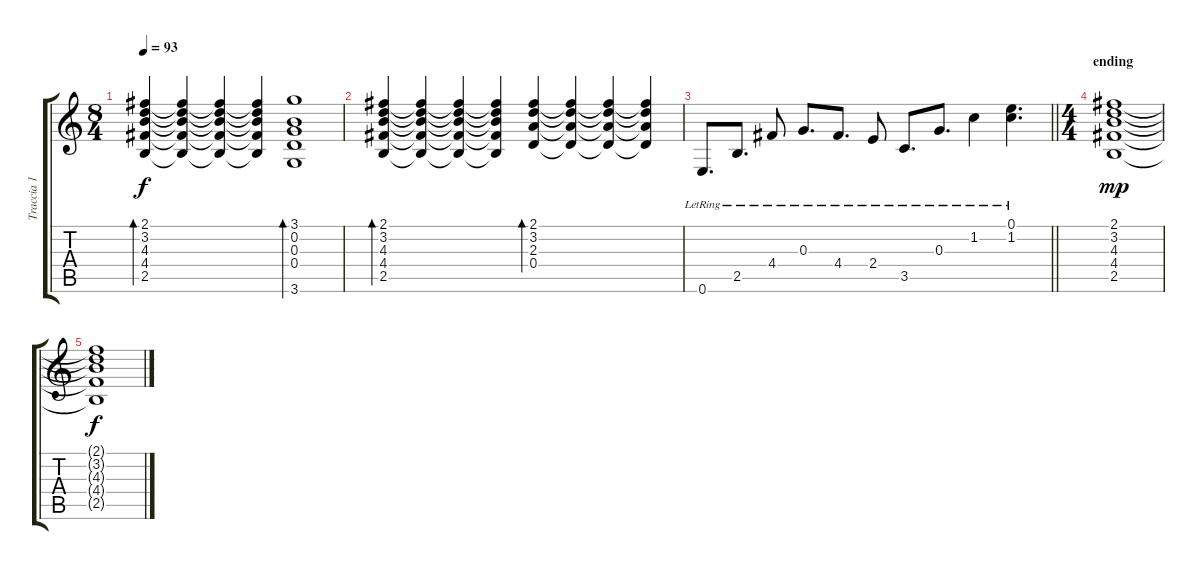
\track ("Traccia 1" "Traccia 1") {instrument electricguitarjazz}
\staff {score tabs}
\tuning (E4 B3 G3 D3 A2 E2) {hide}
\ts (8 4)
\tempo 93
\clef g2
\ks c
(2.1 3.2 4.3 4.4 2.5).4{bd 60 dy f} (2.1{t} 3.2{t} 4.3{t} 4.4{t} 2.5{t}).4 (2.1{t} 3.2{t} 4.3{t} 4.4{t} 2.5{t}).4 (2.1{t} 3.2{t} 4.3{t} 4.4{t} 2.5{t}).4 (3.1 0.2 0.3 0.4 3.6).1{bd 240} |
(2.1 3.2 4.3 4.4 2.5).4{bd 60} (2.1{t} 3.2{t} 4.3{t} 4.4{t} 2.5{t}).4 (2.1{t} 3.2{t} 4.3{t} 4.4{t} 2.5{t}).4 (2.1{t} 3.2{t} 4.3{t} 4.4{t} 2.5{t}).4 (2.1 3.2 2.3 0.4).4{bd 60} (2.1{t} 3.2{t} 2.3{t} 0.4{t}).4 (2.1{t} 3.2{t} 2.3{t} 0.4{t}).4 (2.1{t} 3.2{t} 2.3{t} 0.4{t}).4 |
\barLineRight lightlight
0.6{lr}.8{d} 2.5{lr}.8{d} 4.4{lr}.8 0.3{lr}.8{d} 4.4{lr}.8{d} 2.4{lr}.8 3.5{lr}.8{d} 0.3{lr}.8{d} 1.2{lr}.4 (0.1{lr} 1.2{lr}).4{d} |
\ts (4 4)
\section ("" "ending")
(2.1 3.2 4.3 4.4 2.5).1{dy mp} |
(2.1{t} 3.2{t} 4.3{t} 4.4{t} 2.5{t}).1{dy f}
